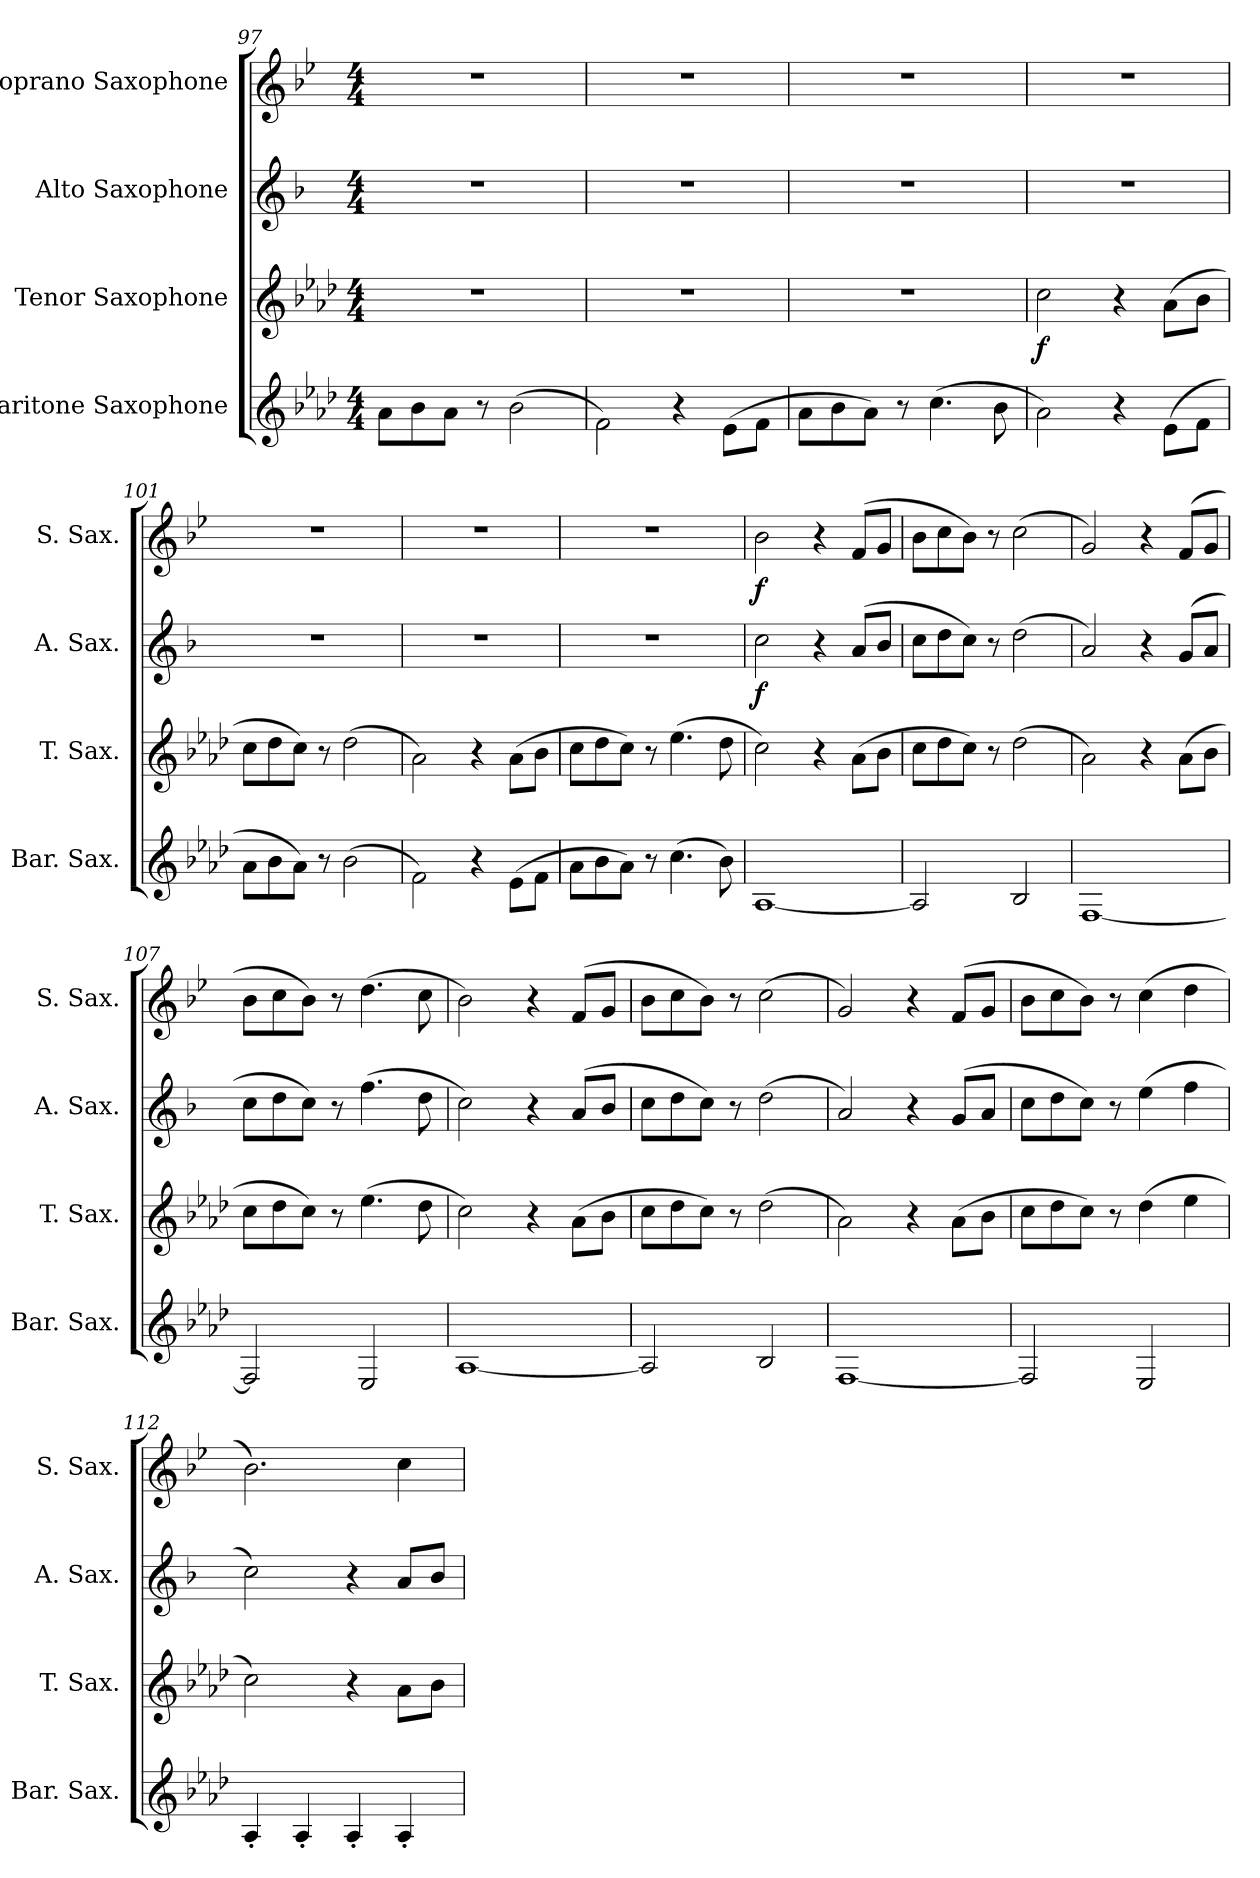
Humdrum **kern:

**kern	**kern	**dynam	**kern	**dynam	**kern	**dynam
*part4	*part3	*part3	*part2	*part2	*part1	*part1
*staff4	*staff3	*staff3	*staff2	*staff2	*staff1	*staff1
*I"Baritone Saxophone	*I"Tenor Saxophone	*	*I"Alto Saxophone	*	*I"Soprano Saxophone	*
*I'Bar. Sax.	*I'T. Sax.	*	*I'A. Sax.	*	*I'S. Sax.	*
*clefG2	*clefG2	*	*clefG2	*	*clefG2	*
*ITrd12c21	*ITrd8c14	*	*ITrd5c9	*	*ITrd1c2	*
*k[b-e-a-d-]	*k[b-e-a-d-]	*	*k[b-e-a-d-]	*	*k[b-e-a-d-]	*
*M4/4	*M4/4	*	*M4/4	*	*M4/4	*
=97	=97	=97	=97	=97	=97	=97
8A-\L	1r	.	1r	.	1r	.
8B-\	.	.	.	.	.	.
8A-\J	.	.	.	.	.	.
8r	.	.	.	.	.	.
(2B-\	.	.	.	.	.	.
=98	=98	=98	=98	=98	=98	=98
2F\)	1r	.	1r	.	1r	.
4r	.	.	.	.	.	.
(8E-\L	.	.	.	.	.	.
8F\J	.	.	.	.	.	.
=99	=99	=99	=99	=99	=99	=99
8A-\L	1r	.	1r	.	1r	.
8B-\	.	.	.	.	.	.
8A-\J)	.	.	.	.	.	.
8r	.	.	.	.	.	.
(4.c\	.	.	.	.	.	.
8B-\	.	.	.	.	.	.
!!LO:PB:g=z
=100	=100	=100	=100	=100	=100	=100
!	!	!LO:DY:b	!	!	!	!
2A-\)	2c\	f	1r	.	1r	.
4r	4r	.	.	.	.	.
(8E-\L	(8A-\L	.	.	.	.	.
8F\J	8B-\J	.	.	.	.	.
=101	=101	=101	=101	=101	=101	=101
8A-\L	8c\L	.	1r	.	1r	.
8B-\	8d-\	.	.	.	.	.
8A-\J)	8c\J)	.	.	.	.	.
8r	8r	.	.	.	.	.
(2B-\	(2d-\	.	.	.	.	.
=102	=102	=102	=102	=102	=102	=102
2F\)	2A-\)	.	1r	.	1r	.
4r	4r	.	.	.	.	.
(8E-\L	(8A-\L	.	.	.	.	.
8F\J	8B-\J	.	.	.	.	.
=103	=103	=103	=103	=103	=103	=103
8A-\L	8c\L	.	1r	.	1r	.
8B-\	8d-\	.	.	.	.	.
8A-\J)	8c\J)	.	.	.	.	.
8r	8r	.	.	.	.	.
(4.c\	(4.e-\	.	.	.	.	.
8B-\)	8d-\	.	.	.	.	.
=104	=104	=104	=104	=104	=104	=104
!	!	!	!	!LO:DY:b	!	!LO:DY:b
[1AA-	2c\)	.	2e-\	f	2a-\	f
.	4r	.	4r	.	4r	.
.	(8A-\L	.	(8c/L	.	(8e-/L	.
.	8B-\J	.	8d-/J	.	8f/J	.
=105	=105	=105	=105	=105	=105	=105
2AA-/]	8c\L	.	8e-\L	.	8a-\L	.
.	8d-\	.	8f\	.	8b-\	.
.	8c\J)	.	8e-\J)	.	8a-\J)	.
.	8r	.	8r	.	8r	.
2BB-/	(2d-\	.	(2f\	.	(2b-\	.
=106	=106	=106	=106	=106	=106	=106
[1FF	2A-\)	.	2c/)	.	2f/)	.
.	4r	.	4r	.	4r	.
.	(8A-\L	.	(8B-/L	.	(8e-/L	.
.	8B-\J	.	8c/J	.	8f/J	.
!!LO:PB:g=z
=107	=107	=107	=107	=107	=107	=107
2FF/]	8c\L	.	8e-\L	.	8a-\L	.
.	8d-\	.	8f\	.	8b-\	.
.	8c\J)	.	8e-\J)	.	8a-\J)	.
.	8r	.	8r	.	8r	.
2EE-/	(4.e-\	.	(4.a-\	.	(4.cc\	.
.	8d-\	.	8f\	.	8b-\	.
=108	=108	=108	=108	=108	=108	=108
[1AA-	2c\)	.	2e-\)	.	2a-\)	.
.	4r	.	4r	.	4r	.
.	(8A-\L	.	(8c/L	.	(8e-/L	.
.	8B-\J	.	8d-/J	.	8f/J	.
=109	=109	=109	=109	=109	=109	=109
2AA-/]	8c\L	.	8e-\L	.	8a-\L	.
.	8d-\	.	8f\	.	8b-\	.
.	8c\J)	.	8e-\J)	.	8a-\J)	.
.	8r	.	8r	.	8r	.
2BB-/	(2d-\	.	(2f\	.	(2b-\	.
=110	=110	=110	=110	=110	=110	=110
[1FF	2A-\)	.	2c/)	.	2f/)	.
.	4r	.	4r	.	4r	.
.	(8A-\L	.	(8B-/L	.	(8e-/L	.
.	8B-\J	.	8c/J	.	8f/J	.
=111	=111	=111	=111	=111	=111	=111
2FF/]	8c\L	.	8e-\L	.	8a-\L	.
.	8d-\	.	8f\	.	8b-\	.
.	8c\J)	.	8e-\J)	.	8a-\J)	.
.	8r	.	8r	.	8r	.
2EE-/	(4d-\	.	(4g\	.	(4b-\	.
.	4e-\	.	4a-\	.	4cc\	.
=112	=112	=112	=112	=112	=112	=112
4AA-'/	2c\)	.	2e-\)	.	2.a-\)	.
4AA-'/	.	.	.	.	.	.
4AA-'/	4r	.	4r	.	.	.
4AA-'/	8A-\L	.	8c/L	.	4b-\	.
.	8B-\J	.	8d-/J	.	.	.
=	=	=	=	=	=	=
*-	*-	*-	*-	*-	*-	*-
